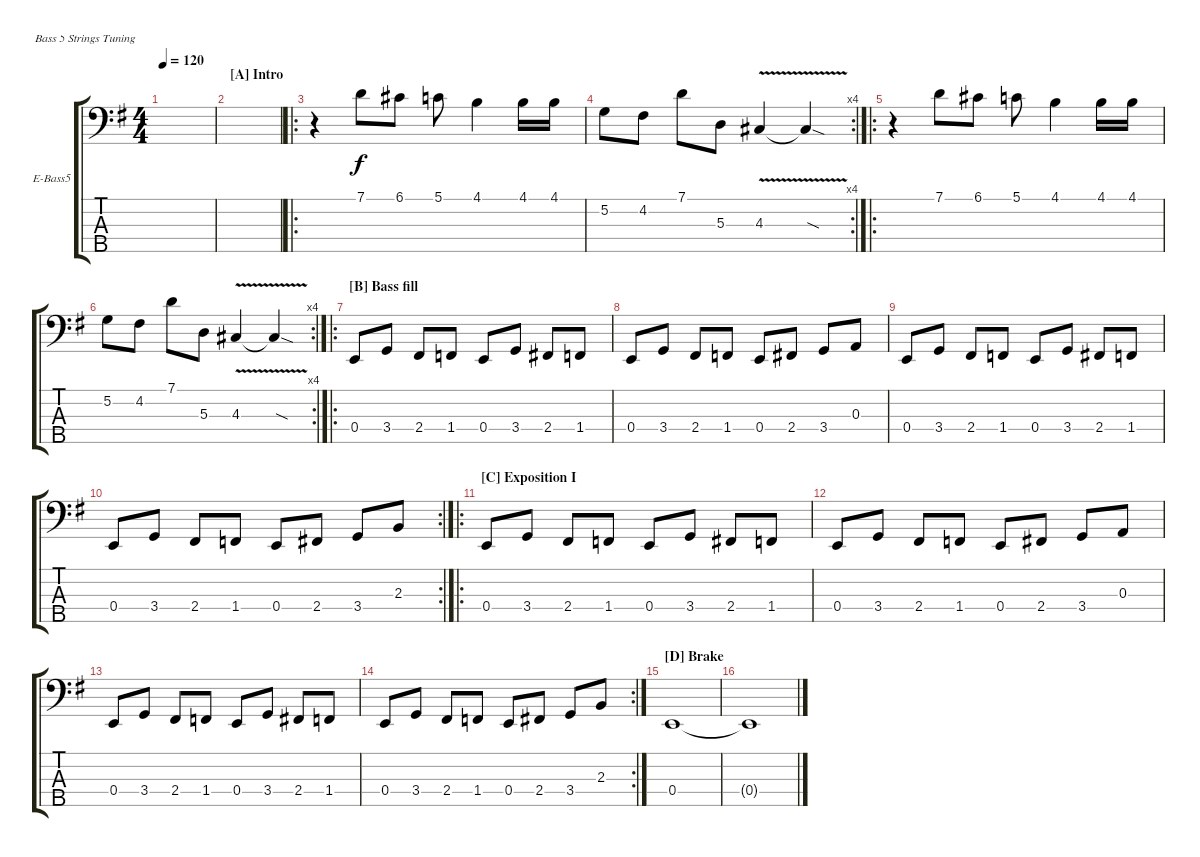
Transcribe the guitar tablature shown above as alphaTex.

\defaultSystemsLayout 4
\bracketExtendMode groupsimilarinstruments
\firstSystemTrackNameOrientation horizontal
\otherSystemsTrackNameOrientation horizontal
\track ("Electric Bass" "E-Bass5") {instrument electricbassfinger}
\staff {score tabs}
\tuning (G2 D2 A1 E1 B0)
\ts (4 4)
\tempo 120
\clef f4
\ks eminor
|
\section ("A" "Intro")
|
\ro
r.4 7.1.8 6.1.8 5.1.8 4.1.4 4.1.16 4.1.16 |
\rc 4
5.2.8 4.2.8 7.1.8 5.3.8 4.3{v}.4 4.3{v sod t}.4 |
\ro
r.4 7.1.8 6.1.8 5.1.8 4.1.4 4.1.16 4.1.16 |
\rc 4
5.2.8 4.2.8 7.1.8 5.3.8 4.3{v}.4 4.3{v sod t}.4 |
\ro
\section ("B" "Bass fill")
0.4.8 3.4.8 2.4.8 1.4.8 0.4.8 3.4.8 2.4.8 1.4.8 |
0.4.8 3.4.8 2.4.8 1.4.8 0.4.8 2.4.8 3.4.8 0.3.8 |
0.4.8 3.4.8 2.4.8 1.4.8 0.4.8 3.4.8 2.4.8 1.4.8 |
\rc 2
0.4.8 3.4.8 2.4.8 1.4.8 0.4.8 2.4.8 3.4.8 2.3.8 |
\ro
\section ("C" "Exposition I")
0.4.8 3.4.8 2.4.8 1.4.8 0.4.8 3.4.8 2.4.8 1.4.8 |
0.4.8 3.4.8 2.4.8 1.4.8 0.4.8 2.4.8 3.4.8 0.3.8 |
0.4.8 3.4.8 2.4.8 1.4.8 0.4.8 3.4.8 2.4.8 1.4.8 |
\rc 2
0.4.8 3.4.8 2.4.8 1.4.8 0.4.8 2.4.8 3.4.8 2.3.8 |
\section ("D" "Brake")
0.4.1 |
0.4{t}.1
